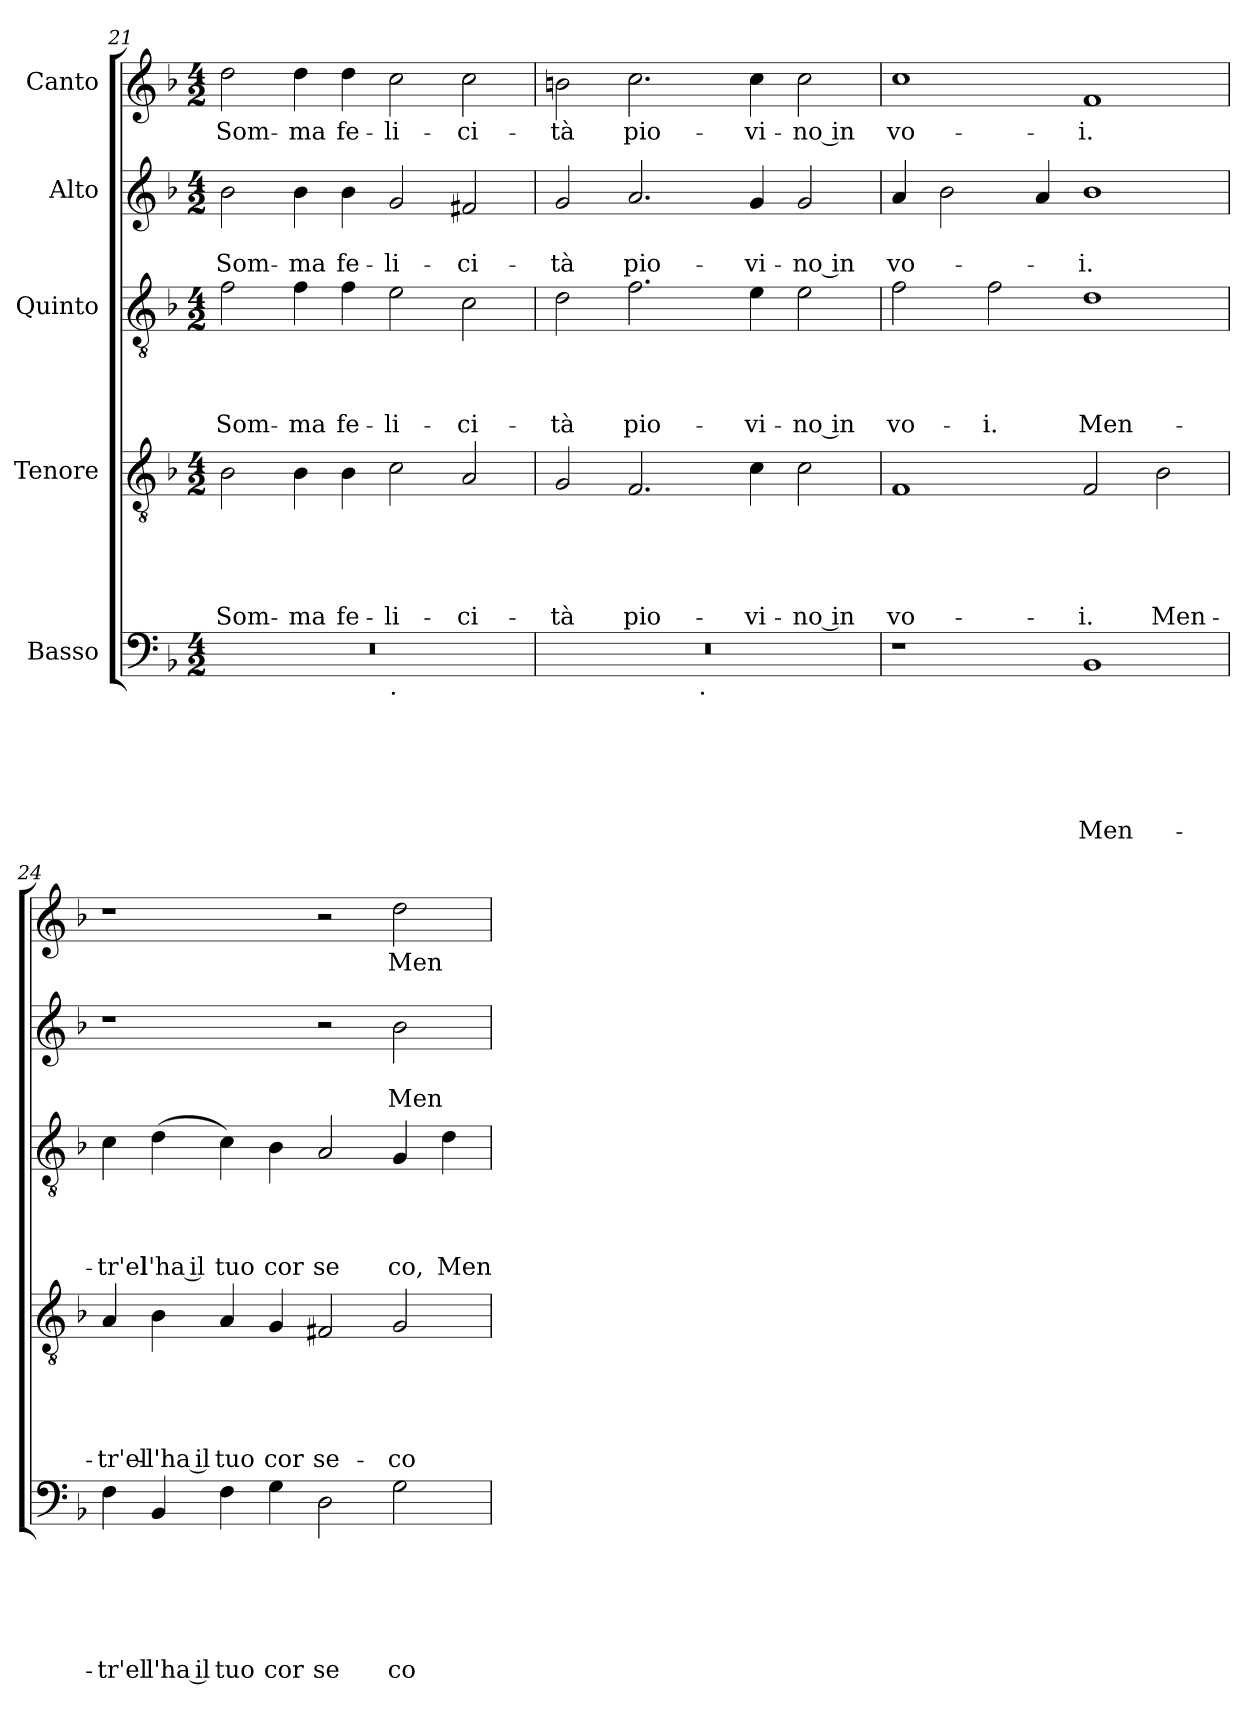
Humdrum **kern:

**kern	**text	**text	**text	**text	**text	**text	**kern	**text	**text	**text	**text	**text	**kern	**text	**text	**text	**text	**kern	**text	**text	**kern	**text
*part5	*part5	*part5	*part5	*part5	*part5	*part5	*part4	*part4	*part4	*part4	*part4	*part4	*part3	*part3	*part3	*part3	*part3	*part2	*part2	*part2	*part1	*part1
*staff5	*staff5	*staff5	*staff5	*staff5	*staff5	*staff5	*staff4	*staff4	*staff4	*staff4	*staff4	*staff4	*staff3	*staff3	*staff3	*staff3	*staff3	*staff2	*staff2	*staff2	*staff1	*staff1
*I"Basso	*	*	*	*	*	*	*I"Tenore	*	*	*	*	*	*I"Quinto	*	*	*	*	*I"Alto	*	*	*I"Canto	*
*clefF4	*	*	*	*	*	*	*clefGv2	*	*	*	*	*	*clefGv2	*	*	*	*	*clefG2	*	*	*clefG2	*
*ITrd-3c-5	*	*	*	*	*	*	*	*	*	*	*	*	*ITrd-3c-5	*	*	*	*	*ITrd-3c-5	*	*	*	*
*k[b-e-]	*	*	*	*	*	*	*k[b-]	*	*	*	*	*	*k[b-e-]	*	*	*	*	*k[b-e-]	*	*	*k[b-]	*
*B-:	*	*	*	*	*	*	*F:	*	*	*	*	*	*B-:	*	*	*	*	*B-:	*	*	*F:	*
*M4/2	*	*	*	*	*	*	*M4/2	*	*	*	*	*	*M4/2	*	*	*	*	*M4/2	*	*	*M4/2	*
=21	=21	=21	=21	=21	=21	=21	=21	=21	=21	=21	=21	=21	=21	=21	=21	=21	=21	=21	=21	=21	=21	=21
!	!	!	!	!	!	!	!	!	!	!	!	!LO:LY:b	!	!	!	!	!LO:LY:b	!	!	!LO:LY:b	!	!LO:LY:b
*^	*	*	*	*	*	*	*	*	*	*	*	*	*	*	*	*	*	*	*	*	*	*
0r	1ryy	.	.	.	.	.	.	2B-\	.	.	.	.	Som-	2b-\	.	.	.	Som-	2ee-\	.	Som-	2dd\	Som-
!	!	!	!	!	!	!	!	!	!	!	!	!	!LO:LY:b	!	!	!	!	!LO:LY:b	!	!	!LO:LY:b	!	!LO:LY:b
.	.	.	.	.	.	.	.	4B-\	.	.	.	.	-ma	4b-\	.	.	.	-ma	4ee-\	.	-ma	4dd\	-ma
!	!	!	!	!	!	!	!	!	!	!	!	!	!LO:LY:b	!	!	!	!	!LO:LY:b	!	!	!LO:LY:b	!	!LO:LY:b
.	.	.	.	.	.	.	.	4B-\	.	.	.	.	fe-	4b-\	.	.	.	fe-	4ee-\	.	fe-	4dd\	fe-
!	!LO:TX:b:t=.	!	!	!	!	!	!	!	!	!	!	!	!	!	!	!	!	!	!	!	!	!	!
!	!	!	!	!	!	!	!	!	!	!	!	!	!LO:LY:b	!	!	!	!	!LO:LY:b	!	!	!LO:LY:b	!	!LO:LY:b
.	1ryy	.	.	.	.	.	.	2c\	.	.	.	.	-li-	2a\	.	.	.	-li-	2cc/	.	-li-	2cc\	-li-
!	!	!	!	!	!	!	!	!	!	!	!	!	!LO:LY:b	!	!	!	!	!LO:LY:b	!	!	!LO:LY:b	!	!LO:LY:b
.	.	.	.	.	.	.	.	2A/	.	.	.	.	-ci-	2f\	.	.	.	-ci-	2bn/	.	-ci-	2cc\	-ci-
=22	=22	=22	=22	=22	=22	=22	=22	=22	=22	=22	=22	=22	=22	=22	=22	=22	=22	=22	=22	=22	=22	=22	=22
!	!	!	!	!	!	!	!	!	!	!	!	!	!LO:LY:b	!	!	!	!	!LO:LY:b	!	!	!LO:LY:b	!	!LO:LY:b
0r	2ryy	.	.	.	.	.	.	2G/	.	.	.	.	-tà	2g\	.	.	.	-tà	2cc/	.	-tà	2bn\	-tà
!	!	!	!	!	!	!	!	!	!	!	!	!	!LO:LY:b	!	!	!	!	!LO:LY:b	!	!	!LO:LY:b	!	!LO:LY:b
.	4...ryy	.	.	.	.	.	.	2.F/	.	.	.	.	pio-	2.b-\	.	.	.	pio-	2.dd/	.	pio-	2.cc\	pio-
!	!LO:TX:b:t=.	!	!	!	!	!	!	!	!	!	!	!	!	!	!	!	!	!	!	!	!	!	!
.	1ryy	.	.	.	.	.	.	.	.	.	.	.	.	.	.	.	.	.	.	.	.	.	.
!	!	!	!	!	!	!	!	!	!	!	!	!	!LO:LY:b	!	!	!	!	!LO:LY:b	!	!	!LO:LY:b	!	!LO:LY:b
.	.	.	.	.	.	.	.	4c\	.	.	.	.	-vi-	4a\	.	.	.	-vi-	4cc/	.	-vi-	4cc\	-vi-
!	!	!	!	!	!	!	!	!	!	!	!	!	!LO:LY:b:rj	!	!	!	!	!LO:LY:b:rj	!	!	!LO:LY:b:rj	!	!LO:LY:b:rj
.	.	.	.	.	.	.	.	2c\	.	.	.	.	-no in	2a\	.	.	.	-no in	2cc/	.	-no in	2cc\	-no in
.	32ryy	.	.	.	.	.	.	.	.	.	.	.	.	.	.	.	.	.	.	.	.	.	.
=23	=23	=23	=23	=23	=23	=23	=23	=23	=23	=23	=23	=23	=23	=23	=23	=23	=23	=23	=23	=23	=23	=23	=23
!	!	!	!	!	!	!	!	!	!	!	!	!	!LO:LY:b	!	!	!	!	!LO:LY:b	!	!	!LO:LY:b	!	!LO:LY:b
*v	*v	*	*	*	*	*	*	*	*	*	*	*	*	*	*	*	*	*	*	*	*	*	*
1r	.	.	.	.	.	.	1F	.	.	.	.	vo-	2b-\	.	.	.	vo-	4dd/	.	vo-	1cc	vo-
.	.	.	.	.	.	.	.	.	.	.	.	.	.	.	.	.	.	2ee-\	.	.	.	.
!	!	!	!	!	!	!	!	!	!	!	!	!	!	!	!	!	!LO:LY:b	!	!	!	!	!
.	.	.	.	.	.	.	.	.	.	.	.	.	2b-\	.	.	.	-i.	.	.	.	.	.
.	.	.	.	.	.	.	.	.	.	.	.	.	.	.	.	.	.	4dd/	.	.	.	.
!	!	!	!	!	!	!LO:LY:b	!	!	!	!	!	!LO:LY:b	!	!	!	!	!LO:LY:b	!	!	!LO:LY:b	!	!LO:LY:b
1E-	.	.	.	.	.	Men-	2F/	.	.	.	.	-i.	1g	.	.	.	Men-	1ee-	.	-i.	1f	-i.
!	!	!	!	!	!	!	!	!	!	!	!	!LO:LY:b	!	!	!	!	!	!	!	!	!	!
.	.	.	.	.	.	.	2B-\	.	.	.	.	Men-	.	.	.	.	.	.	.	.	.	.
!!LO:LB:g=z
=24	=24	=24	=24	=24	=24	=24	=24	=24	=24	=24	=24	=24	=24	=24	=24	=24	=24	=24	=24	=24	=24	=24
!	!	!	!	!	!	!LO:LY:b	!	!	!	!	!	!LO:LY:b	!	!	!	!	!LO:LY:b	!	!	!	!	!
4B-\	.	.	.	.	.	-tr'el	4A/	.	.	.	.	-tr'el-	4f\	.	.	.	-tr'el	1r	.	.	1r	.
!	!	!	!	!	!	!LO:LY:b:rj	!	!	!	!	!	!LO:LY:b:rj	!	!	!	!	!LO:LY:b:rj	!	!	!	!	!
4E-/	.	.	.	.	.	l'ha il	4B-\	.	.	.	.	-l'ha il	(<4g\	.	.	.	l'ha il	.	.	.	.	.
!	!	!	!	!	!	!LO:LY:b	!	!	!	!	!	!LO:LY:b	!	!	!	!	!LO:LY:b	!	!	!	!	!
4B-\	.	.	.	.	.	tuo	4A/	.	.	.	.	tuo	4f\)	.	.	.	tuo	.	.	.	.	.
!	!	!	!	!	!	!LO:LY:b	!	!	!	!	!	!LO:LY:b	!	!	!	!	!LO:LY:b	!	!	!	!	!
4c\	.	.	.	.	.	cor	4G/	.	.	.	.	cor	4e-\	.	.	.	cor	.	.	.	.	.
!	!	!	!	!	!	!LO:LY:b	!	!	!	!	!	!LO:LY:b	!	!	!	!	!LO:LY:b	!	!	!	!	!
2G\	.	.	.	.	.	se	2F#X/	.	.	.	.	se-	2d/	.	.	.	se	2r	.	.	2r	.
!	!	!	!	!	!	!LO:LY:b	!	!	!	!	!	!LO:LY:b	!	!	!	!	!LO:LY:b	!	!	!LO:LY:b	!	!LO:LY:b
2c\	.	.	.	.	.	co	2G/	.	.	.	.	-co	4c/	.	.	.	co,	2ee-\	.	Men-	2dd\	Men-
!	!	!	!	!	!	!	!	!	!	!	!	!	!	!	!	!	!LO:LY:b	!	!	!	!	!
.	.	.	.	.	.	.	.	.	.	.	.	.	4g\	.	.	.	Men	.	.	.	.	.
=	=	=	=	=	=	=	=	=	=	=	=	=	=	=	=	=	=	=	=	=	=	=
*-	*-	*-	*-	*-	*-	*-	*-	*-	*-	*-	*-	*-	*-	*-	*-	*-	*-	*-	*-	*-	*-	*-
